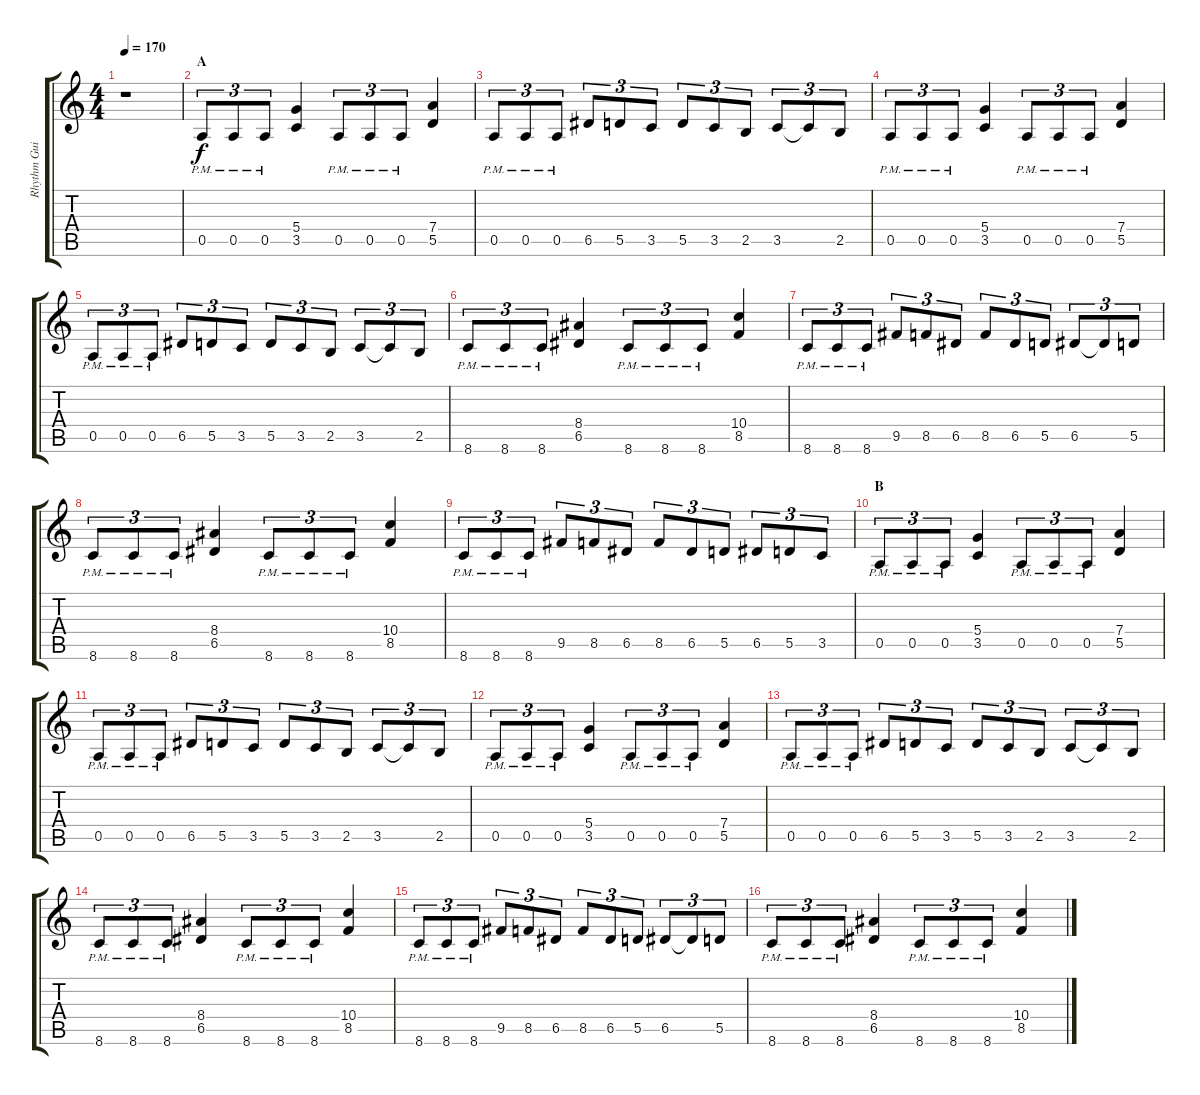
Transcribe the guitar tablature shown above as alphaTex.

\track ("Rhythm Guitar" "Rhythm Gui") {instrument overdrivenguitar}
\staff {score tabs}
\tuning (E4 B3 G3 D3 A2 E2) {hide}
\ts (4 4)
\tempo 170
\clef g2
\ks c
r.1{dy f instrument overdrivenguitar} |
\section ("" "A")
0.5{pm}.8{tu (3 2)} 0.5{pm}.8{tu (3 2)} 0.5{pm}.8{tu (3 2)} (5.4 3.5).4 0.5{pm}.8{tu (3 2)} 0.5{pm}.8{tu (3 2)} 0.5{pm}.8{tu (3 2)} (7.4 5.5).4 |
0.5{pm}.8{tu (3 2)} 0.5{pm}.8{tu (3 2)} 0.5{pm}.8{tu (3 2)} 6.5.8{tu (3 2)} 5.5.8{tu (3 2)} 3.5.8{tu (3 2)} 5.5.8{tu (3 2)} 3.5.8{tu (3 2)} 2.5.8{tu (3 2)} 3.5.8{tu (3 2)} 3.5{t}.8{tu (3 2)} 2.5.8{tu (3 2)} |
0.5{pm}.8{tu (3 2)} 0.5{pm}.8{tu (3 2)} 0.5{pm}.8{tu (3 2)} (5.4 3.5).4 0.5{pm}.8{tu (3 2)} 0.5{pm}.8{tu (3 2)} 0.5{pm}.8{tu (3 2)} (7.4 5.5).4 |
0.5{pm}.8{tu (3 2)} 0.5{pm}.8{tu (3 2)} 0.5{pm}.8{tu (3 2)} 6.5.8{tu (3 2)} 5.5.8{tu (3 2)} 3.5.8{tu (3 2)} 5.5.8{tu (3 2)} 3.5.8{tu (3 2)} 2.5.8{tu (3 2)} 3.5.8{tu (3 2)} 3.5{t}.8{tu (3 2)} 2.5.8{tu (3 2)} |
8.6{pm}.8{tu (3 2)} 8.6{pm}.8{tu (3 2)} 8.6{pm}.8{tu (3 2)} (8.4 6.5).4 8.6{pm}.8{tu (3 2)} 8.6{pm}.8{tu (3 2)} 8.6{pm}.8{tu (3 2)} (10.4 8.5).4 |
8.6{pm}.8{tu (3 2)} 8.6{pm}.8{tu (3 2)} 8.6{pm}.8{tu (3 2)} 9.5.8{tu (3 2)} 8.5.8{tu (3 2)} 6.5.8{tu (3 2)} 8.5.8{tu (3 2)} 6.5.8{tu (3 2)} 5.5.8{tu (3 2)} 6.5.8{tu (3 2)} 6.5{t}.8{tu (3 2)} 5.5.8{tu (3 2)} |
8.6{pm}.8{tu (3 2)} 8.6{pm}.8{tu (3 2)} 8.6{pm}.8{tu (3 2)} (8.4 6.5).4 8.6{pm}.8{tu (3 2)} 8.6{pm}.8{tu (3 2)} 8.6{pm}.8{tu (3 2)} (10.4 8.5).4 |
8.6{pm}.8{tu (3 2)} 8.6{pm}.8{tu (3 2)} 8.6{pm}.8{tu (3 2)} 9.5.8{tu (3 2)} 8.5.8{tu (3 2)} 6.5.8{tu (3 2)} 8.5.8{tu (3 2)} 6.5.8{tu (3 2)} 5.5.8{tu (3 2)} 6.5.8{tu (3 2)} 5.5.8{tu (3 2)} 3.5.8{tu (3 2)} |
\section ("" "B")
0.5{pm}.8{tu (3 2)} 0.5{pm}.8{tu (3 2)} 0.5{pm}.8{tu (3 2)} (5.4 3.5).4 0.5{pm}.8{tu (3 2)} 0.5{pm}.8{tu (3 2)} 0.5{pm}.8{tu (3 2)} (7.4 5.5).4 |
0.5{pm}.8{tu (3 2)} 0.5{pm}.8{tu (3 2)} 0.5{pm}.8{tu (3 2)} 6.5.8{tu (3 2)} 5.5.8{tu (3 2)} 3.5.8{tu (3 2)} 5.5.8{tu (3 2)} 3.5.8{tu (3 2)} 2.5.8{tu (3 2)} 3.5.8{tu (3 2)} 3.5{t}.8{tu (3 2)} 2.5.8{tu (3 2)} |
0.5{pm}.8{tu (3 2)} 0.5{pm}.8{tu (3 2)} 0.5{pm}.8{tu (3 2)} (5.4 3.5).4 0.5{pm}.8{tu (3 2)} 0.5{pm}.8{tu (3 2)} 0.5{pm}.8{tu (3 2)} (7.4 5.5).4 |
0.5{pm}.8{tu (3 2)} 0.5{pm}.8{tu (3 2)} 0.5{pm}.8{tu (3 2)} 6.5.8{tu (3 2)} 5.5.8{tu (3 2)} 3.5.8{tu (3 2)} 5.5.8{tu (3 2)} 3.5.8{tu (3 2)} 2.5.8{tu (3 2)} 3.5.8{tu (3 2)} 3.5{t}.8{tu (3 2)} 2.5.8{tu (3 2)} |
8.6{pm}.8{tu (3 2)} 8.6{pm}.8{tu (3 2)} 8.6{pm}.8{tu (3 2)} (8.4 6.5).4 8.6{pm}.8{tu (3 2)} 8.6{pm}.8{tu (3 2)} 8.6{pm}.8{tu (3 2)} (10.4 8.5).4 |
8.6{pm}.8{tu (3 2)} 8.6{pm}.8{tu (3 2)} 8.6{pm}.8{tu (3 2)} 9.5.8{tu (3 2)} 8.5.8{tu (3 2)} 6.5.8{tu (3 2)} 8.5.8{tu (3 2)} 6.5.8{tu (3 2)} 5.5.8{tu (3 2)} 6.5.8{tu (3 2)} 6.5{t}.8{tu (3 2)} 5.5.8{tu (3 2)} |
8.6{pm}.8{tu (3 2)} 8.6{pm}.8{tu (3 2)} 8.6{pm}.8{tu (3 2)} (8.4 6.5).4 8.6{pm}.8{tu (3 2)} 8.6{pm}.8{tu (3 2)} 8.6{pm}.8{tu (3 2)} (10.4 8.5).4
